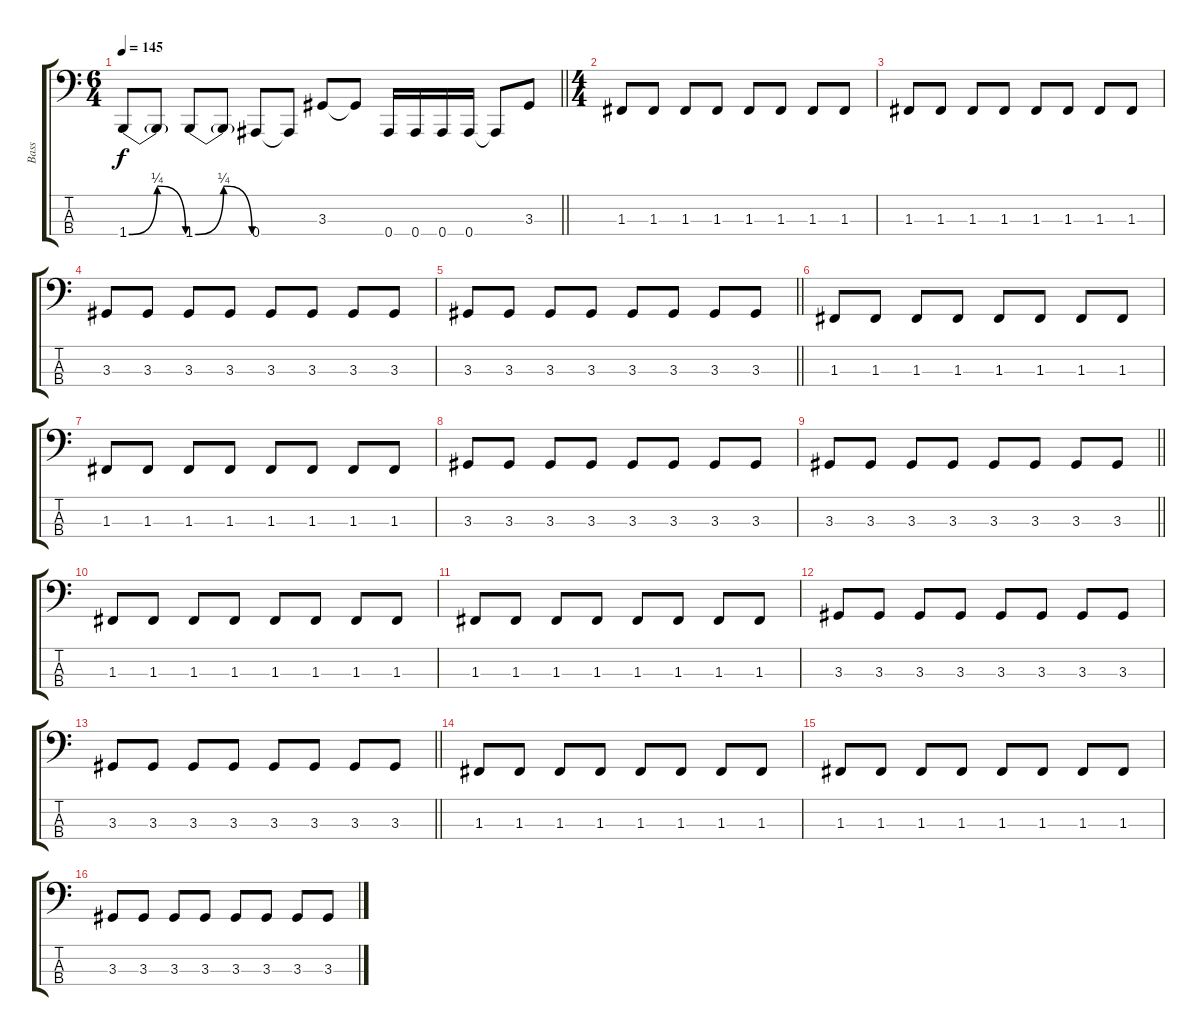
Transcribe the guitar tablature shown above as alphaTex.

\track ("Bass" "Bass") {instrument electricbassfinger}
\staff {score tabs}
\tuning (Eb2 Bb1 F1 Bb0) {hide}
\ts (6 4)
\tempo 145
\clef f4
\barLineRight lightlight
\ks c
1.4{be (bendrelease 0 0 30 1 30 1 60 0)}.8{dy f} 1.4{t}.8 1.4{be (bendrelease 0 0 30 1 30 1 60 0)}.8 1.4{t}.8 0.4.8 0.4{t}.8 3.3.8 3.3{t}.8 0.4.16 0.4.16 0.4.16 0.4.16 0.4{t}.8 3.3.8 |
\ts (4 4)
1.3.8 1.3.8 1.3.8 1.3.8 1.3.8 1.3.8 1.3.8 1.3.8 |
1.3.8 1.3.8 1.3.8 1.3.8 1.3.8 1.3.8 1.3.8 1.3.8 |
3.3.8 3.3.8 3.3.8 3.3.8 3.3.8 3.3.8 3.3.8 3.3.8 |
\barLineRight lightlight
3.3.8 3.3.8 3.3.8 3.3.8 3.3.8 3.3.8 3.3.8 3.3.8 |
1.3.8 1.3.8 1.3.8 1.3.8 1.3.8 1.3.8 1.3.8 1.3.8 |
1.3.8 1.3.8 1.3.8 1.3.8 1.3.8 1.3.8 1.3.8 1.3.8 |
3.3.8 3.3.8 3.3.8 3.3.8 3.3.8 3.3.8 3.3.8 3.3.8 |
\barLineRight lightlight
3.3.8 3.3.8 3.3.8 3.3.8 3.3.8 3.3.8 3.3.8 3.3.8 |
1.3.8 1.3.8 1.3.8 1.3.8 1.3.8 1.3.8 1.3.8 1.3.8 |
1.3.8 1.3.8 1.3.8 1.3.8 1.3.8 1.3.8 1.3.8 1.3.8 |
3.3.8 3.3.8 3.3.8 3.3.8 3.3.8 3.3.8 3.3.8 3.3.8 |
\barLineRight lightlight
3.3.8 3.3.8 3.3.8 3.3.8 3.3.8 3.3.8 3.3.8 3.3.8 |
1.3.8 1.3.8 1.3.8 1.3.8 1.3.8 1.3.8 1.3.8 1.3.8 |
1.3.8 1.3.8 1.3.8 1.3.8 1.3.8 1.3.8 1.3.8 1.3.8 |
3.3.8 3.3.8 3.3.8 3.3.8 3.3.8 3.3.8 3.3.8 3.3.8
